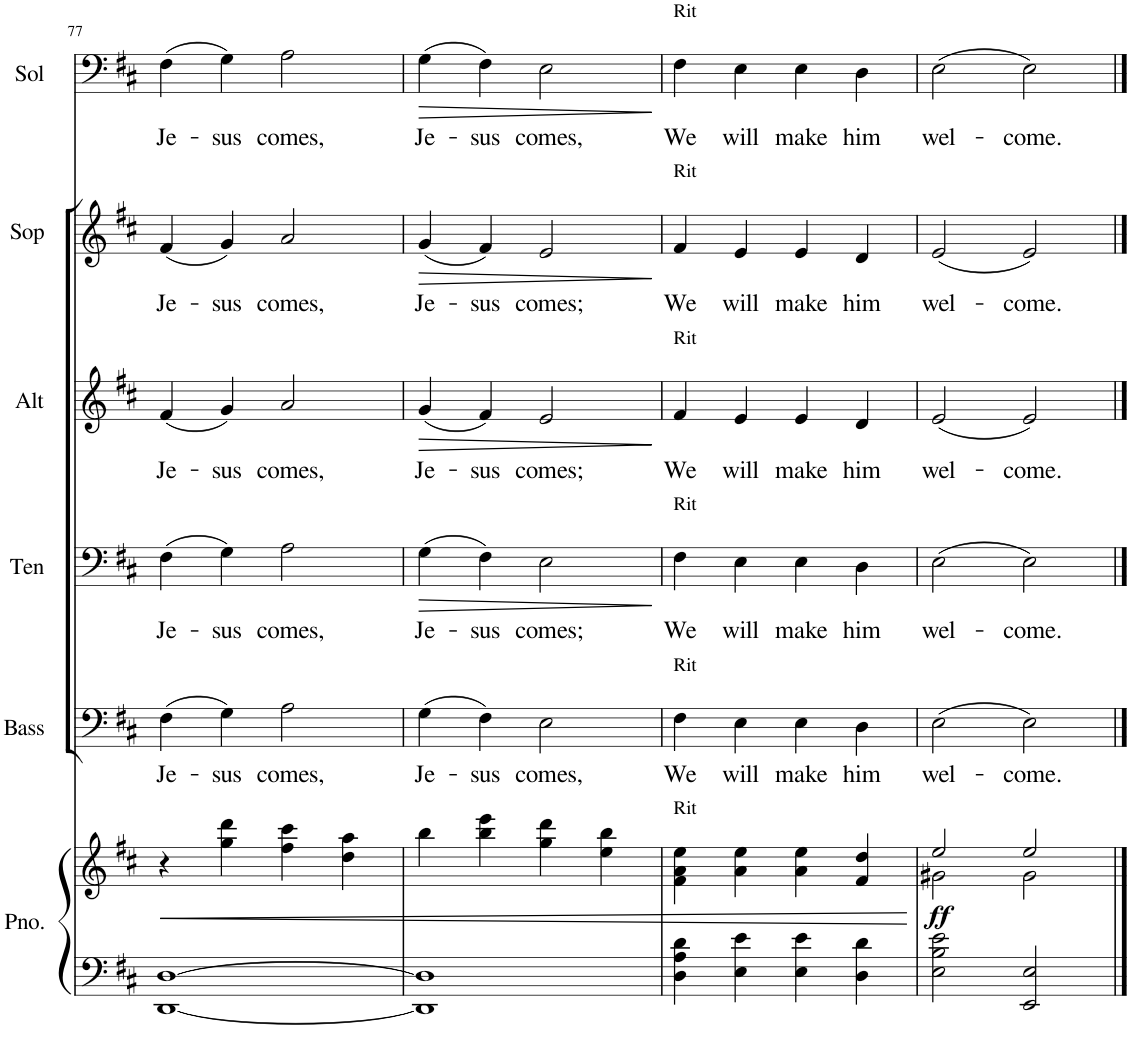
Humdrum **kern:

**kern	**kern	**dynam	**kern	**text	**kern	**text	**dynam	**kern	**text	**dynam	**kern	**text	**dynam	**kern	**text	**dynam
*part6	*part6	*part6	*part5	*part5	*part4	*part4	*part4	*part3	*part3	*part3	*part2	*part2	*part2	*part1	*part1	*part1
*staff7	*staff6	*staff6/7	*staff5	*staff5	*staff4	*staff4	*staff4	*staff3	*staff3	*staff3	*staff2	*staff2	*staff2	*staff1	*staff1	*staff1
*I"Piano	*	*	*I"Bass	*	*I"Tenor	*	*	*I"Alto	*	*	*I"Soprano	*	*	*I"Solo	*	*
*I'Pno.	*	*	*I'Bass	*	*I'Ten	*	*	*I'Alt	*	*	*I'Sop	*	*	*I'Sol	*	*
!!LO:PB:g=z
*clefF4	*clefG2	*	*clefF4	*	*clefF4	*	*	*clefG2	*	*	*clefG2	*	*	*clefF4	*	*
*k[f#c#]	*k[f#c#]	*	*k[f#c#]	*	*k[f#c#]	*	*	*k[f#c#]	*	*	*k[f#c#]	*	*	*k[f#c#]	*	*
*M4/4	*M4/4	*	*M4/4	*	*M4/4	*	*	*M4/4	*	*	*M4/4	*	*	*M4/4	*	*
=77	=77	=77	=77	=77	=77	=77	=77	=77	=77	=77	=77	=77	=77	=77	=77	=77
!	!	!LO:HP:b	!	!LO:LY:b	!	!LO:LY:b	!	!	!LO:LY:b	!	!	!LO:LY:b	!	!	!LO:LY:b	!
[1DD [1D	4r	<	(4F#\	Je-	(4F#\	Je-	.	(4f#/	Je-	.	(4f#/	Je-	.	(4F#\	Je-	.
!	!	!	!	!LO:LY:b	!	!LO:LY:b	!	!	!LO:LY:b	!	!	!LO:LY:b	!	!	!LO:LY:b	!
.	4gg\ 4ddd\	.	4G\)	-sus	4G\)	-sus	.	4g/)	-sus	.	4g/)	-sus	.	4G\)	-sus	.
!	!	!	!	!LO:LY:b	!	!LO:LY:b	!	!	!LO:LY:b	!	!	!LO:LY:b	!	!	!LO:LY:b	!
.	4ff#\ 4ccc#\	.	2A\	comes,	2A\	comes,	.	2a/	comes,	.	2a/	comes,	.	2A\	comes,	.
.	4dd\ 4aa\	.	.	.	.	.	.	.	.	.	.	.	.	.	.	.
=78	=78	=78	=78	=78	=78	=78	=78	=78	=78	=78	=78	=78	=78	=78	=78	=78
!	!	!	!	!LO:LY:b	!	!LO:LY:b	!LO:HP:b	!	!LO:LY:b	!LO:HP:b	!	!LO:LY:b	!LO:HP:b	!	!LO:LY:b	!LO:HP:b
1DD] 1D]	4bb\	.	(4G\	Je-	(4G\	Je-	>	(4g/	Je-	>	(4g/	Je-	>	(4G\	Je-	>
!	!	!	!	!LO:LY:b	!	!LO:LY:b	!	!	!LO:LY:b	!	!	!LO:LY:b	!	!	!LO:LY:b	!
.	4bb\ 4eee\	.	4F#\)	-sus	4F#\)	-sus	.	4f#/)	-sus	.	4f#/)	-sus	.	4F#\)	-sus	.
!	!	!	!	!LO:LY:b	!	!LO:LY:b	!	!	!LO:LY:b	!	!	!LO:LY:b	!	!	!LO:LY:b	!
.	4gg\ 4ddd\	.	2E\	comes,	2E\	comes;	.	2e/	comes;	.	2e/	comes;	.	2E\	comes,	.
.	4ee\ 4bb\	.	.	.	.	.	.	.	.	.	.	.	.	.	.	.
.	.	.	.	.	.	.	]	.	.	]	.	.	]	.	.	]
=79	=79	=79	=79	=79	=79	=79	=79	=79	=79	=79	=79	=79	=79	=79	=79	=79
!	!	!	!	!	!	!	!	!	!	!	!	!	!	!LO:TX:a:t=Rit	!	!
!	!	!	!	!	!	!	!	!	!	!	!LO:TX:a:t=Rit	!	!	!	!	!
!	!	!	!	!	!	!	!	!LO:TX:a:t=Rit	!	!	!	!	!	!	!	!
!	!	!	!	!	!LO:TX:a:t=Rit	!	!	!	!	!	!	!	!	!	!	!
!	!	!	!LO:TX:a:t=Rit	!	!	!	!	!	!	!	!	!	!	!	!	!
!	!LO:TX:a:t=Rit	!	!	!	!	!	!	!	!	!	!	!	!	!	!	!
!	!	!	!	!LO:LY:b	!	!LO:LY:b	!	!	!LO:LY:b	!	!	!LO:LY:b	!	!	!LO:LY:b	!
4D\ 4A\ 4d\	4f#\ 4a\ 4ee\	.	4F#\	We	4F#\	We	.	4f#/	We	.	4f#/	We	.	4F#\	We	.
!	!	!	!	!LO:LY:b	!	!LO:LY:b	!	!	!LO:LY:b	!	!	!LO:LY:b	!	!	!LO:LY:b	!
4E\ 4e\	4a\ 4ee\	.	4E\	will	4E\	will	.	4e/	will	.	4e/	will	.	4E\	will	.
!	!	!	!	!LO:LY:b	!	!LO:LY:b	!	!	!LO:LY:b	!	!	!LO:LY:b	!	!	!LO:LY:b	!
4E\ 4e\	4a\ 4ee\	.	4E\	make	4E\	make	.	4e/	make	.	4e/	make	.	4E\	make	.
!	!	!	!	!LO:LY:b	!	!LO:LY:b	!	!	!LO:LY:b	!	!	!LO:LY:b	!	!	!LO:LY:b	!
4D\ 4d\	4f#/ 4dd/	.	4D\	him	4D\	him	.	4d/	him	.	4d/	him	.	4D\	him	.
.	.	[	.	.	.	.	.	.	.	.	.	.	.	.	.	.
=80	=80	=80	=80	=80	=80	=80	=80	=80	=80	=80	=80	=80	=80	=80	=80	=80
*	*^	*	*	*	*	*	*	*	*	*	*	*	*	*	*	*
!	!	!	!LO:DY:b	!	!LO:LY:b	!	!LO:LY:b	!	!	!LO:LY:b	!	!	!LO:LY:b	!	!	!LO:LY:b	!
2E\ 2B\ 2e\	2ee/	2g#X\	ff	(2E\	wel-	(2E\	wel-	.	(2e/	wel-	.	(2e/	wel-	.	(2E\	wel-	.
!	!	!	!	!	!LO:LY:b	!	!LO:LY:b	!	!	!LO:LY:b	!	!	!LO:LY:b	!	!	!LO:LY:b	!
2EE/ 2E/	2ee/	2g#\	.	2E\)	-come.	2E\)	-come.	.	2e/)	-come.	.	2e/)	-come.	.	2E\)	-come.	.
*	*v	*v	*	*	*	*	*	*	*	*	*	*	*	*	*	*	*
==	==	==	==	==	==	==	==	==	==	==	==	==	==	==	==	==
*-	*-	*-	*-	*-	*-	*-	*-	*-	*-	*-	*-	*-	*-	*-	*-	*-
